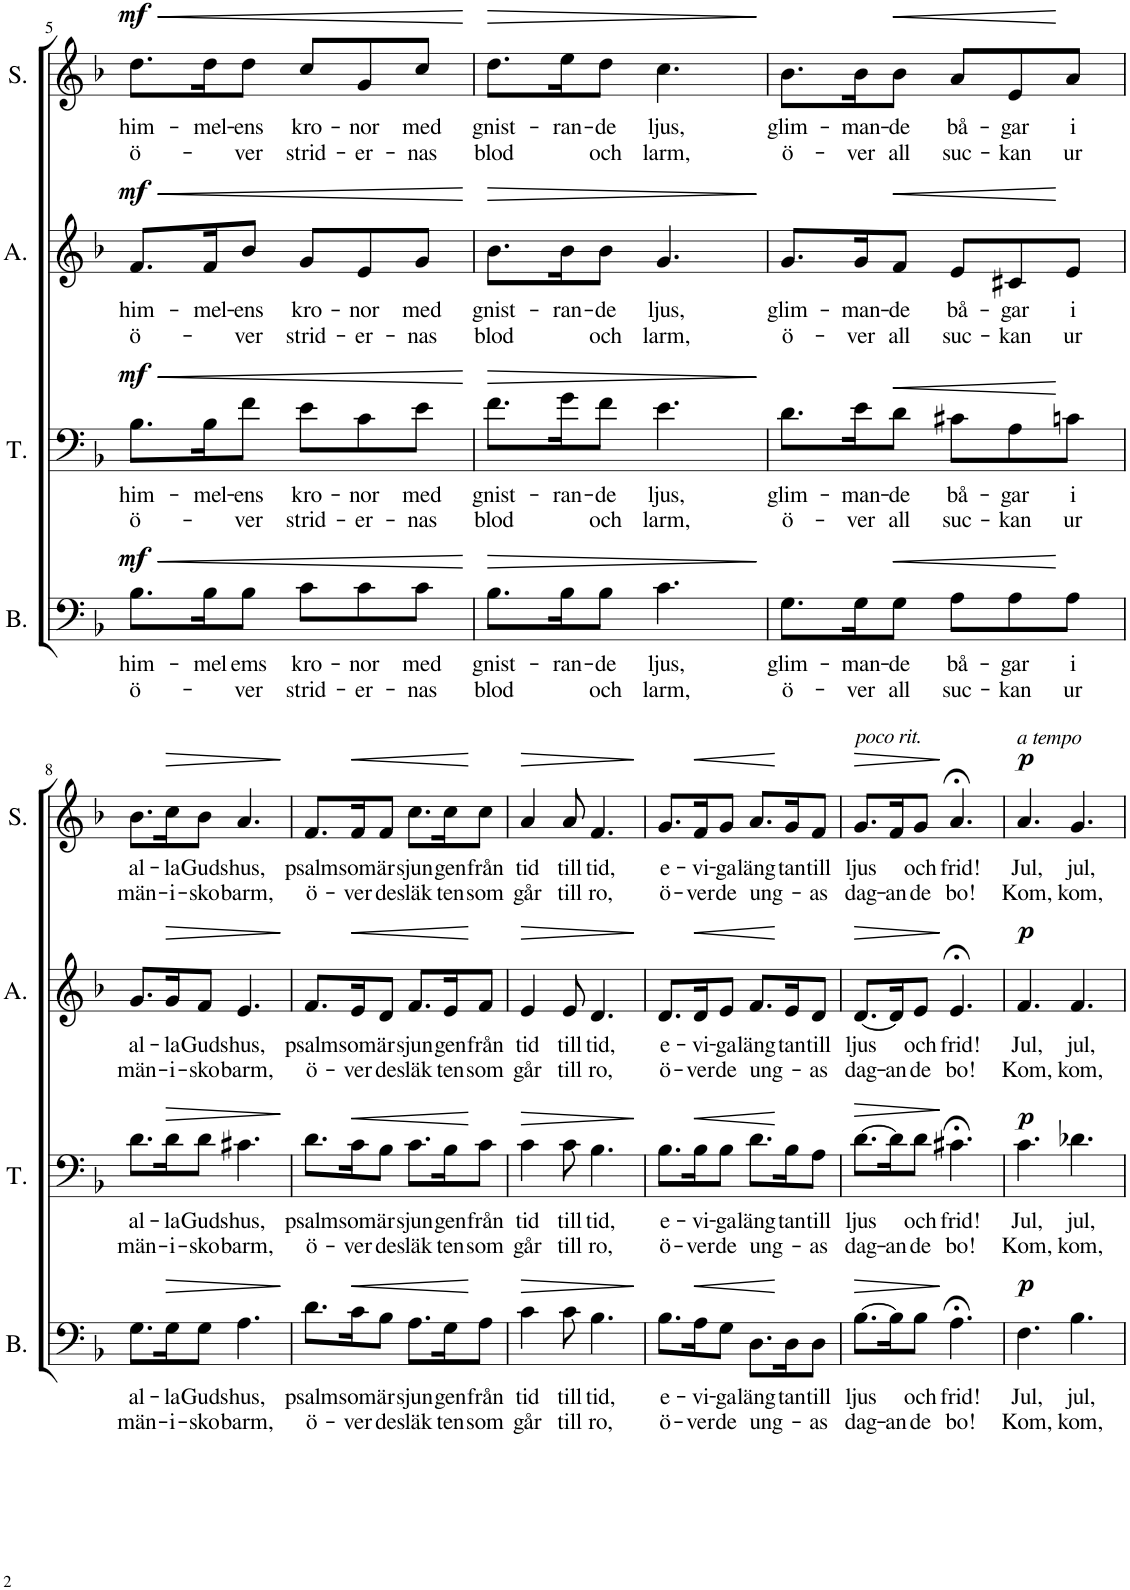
**kern	**text	**text	**dynam	**kern	**text	**text	**dynam	**kern	**text	**text	**dynam	**kern	**text	**text	**dynam
*part4	*part4	*part4	*part4	*part3	*part3	*part3	*part3	*part2	*part2	*part2	*part2	*part1	*part1	*part1	*part1
*staff4	*staff4	*staff4	*staff4	*staff3	*staff3	*staff3	*staff3	*staff2	*staff2	*staff2	*staff2	*staff1	*staff1	*staff1	*staff1
*I"Bass	*	*	*	*I"Tenor	*	*	*	*I"Alto	*	*	*	*I"Soprano	*	*	*
*I'B.	*	*	*	*I'T.	*	*	*	*I'A.	*	*	*	*I'S.	*	*	*
!!LO:PB:g=z
*clefF4	*	*	*	*clefF4	*	*	*	*clefG2	*	*	*	*clefG2	*	*	*
*k[b-]	*	*	*	*k[b-]	*	*	*	*k[b-]	*	*	*	*k[b-]	*	*	*
*M6/8	*	*	*	*M6/8	*	*	*	*M6/8	*	*	*	*M6/8	*	*	*
=5	=5	=5	=5	=5	=5	=5	=5	=5	=5	=5	=5	=5	=5	=5	=5
!	!LO:LY:b	!LO:LY:b	!LO:HP:b	!	!LO:LY:b	!LO:LY:b	!LO:HP:b	!	!LO:LY:b	!LO:LY:b	!LO:HP:b	!	!LO:LY:b	!LO:LY:b	!LO:HP:b
!	!	!	!LO:DY:n=1:a	!	!	!	!LO:DY:n=1:a	!	!	!	!LO:DY:n=1:a	!	!	!	!LO:DY:n=1:a
8.B-\L	him-	ö-	< mf	8.B-\L	him-	ö-	< mf	8.f/L	him-	ö-	< mf	8.dd\L	him-	ö-	< mf
!	!LO:LY:b	!	!	!	!LO:LY:b	!	!	!	!LO:LY:b	!	!	!	!LO:LY:b	!	!
16B-\K	-mel-	.	.	16B-\K	-mel-	.	.	16f/K	-mel-	.	.	16dd\K	-mel-	.	.
!	!LO:LY:b	!LO:LY:b	!	!	!LO:LY:b	!LO:LY:b	!	!	!LO:LY:b	!LO:LY:b	!	!	!LO:LY:b	!LO:LY:b	!
8B-\J	-ems	-ver	.	8f\J	-ens	-ver	.	8b-/J	-ens	-ver	.	8dd\J	-ens	-ver	.
!	!LO:LY:b	!LO:LY:b	!	!	!LO:LY:b	!LO:LY:b	!	!	!LO:LY:b	!LO:LY:b	!	!	!LO:LY:b	!LO:LY:b	!
8c\L	kro-	strid-	.	8e\L	kro-	strid-	.	8g/L	kro-	strid-	.	8cc/L	kro-	strid-	.
!	!LO:LY:b	!LO:LY:b	!	!	!LO:LY:b	!LO:LY:b	!	!	!LO:LY:b	!LO:LY:b	!	!	!LO:LY:b	!LO:LY:b	!
8c\	-nor	-er-	.	8c\	-nor	-er-	.	8e/	-nor	-er-	.	8g/	-nor	-er-	.
!	!LO:LY:b	!LO:LY:b	!	!	!LO:LY:b	!LO:LY:b	!	!	!LO:LY:b	!LO:LY:b	!	!	!LO:LY:b	!LO:LY:b	!
8c\J	med	-nas	.	8e\J	med	-nas	.	8g/J	med	-nas	.	8cc/J	med	-nas	.
.	.	.	[	.	.	.	[	.	.	.	[	.	.	.	[
=6	=6	=6	=6	=6	=6	=6	=6	=6	=6	=6	=6	=6	=6	=6	=6
!	!LO:LY:b	!LO:LY:b	!LO:HP:b	!	!LO:LY:b	!LO:LY:b	!LO:HP:b	!	!LO:LY:b	!LO:LY:b	!LO:HP:b	!	!LO:LY:b	!LO:LY:b	!LO:HP:b
8.B-\L	gnist-	blod	>	8.f\L	gnist-	blod	>	8.b-\L	gnist-	blod	>	8.dd\L	gnist-	blod	>
!	!LO:LY:b	!	!	!	!LO:LY:b	!	!	!	!LO:LY:b	!	!	!	!LO:LY:b	!	!
16B-\K	-ran-	.	.	16g\K	-ran-	.	.	16b-\K	-ran-	.	.	16ee\K	-ran-	.	.
!	!LO:LY:b	!LO:LY:b	!	!	!LO:LY:b	!LO:LY:b	!	!	!LO:LY:b	!LO:LY:b	!	!	!LO:LY:b	!LO:LY:b	!
8B-\J	-de	och	.	8f\J	-de	och	.	8b-\J	-de	och	.	8dd\J	-de	och	.
!	!LO:LY:b	!LO:LY:b	!	!	!LO:LY:b	!LO:LY:b	!	!	!LO:LY:b	!LO:LY:b	!	!	!LO:LY:b	!LO:LY:b	!
4.c\	ljus,	larm,	.	4.e\	ljus,	larm,	.	4.g/	ljus,	larm,	.	4.cc\	ljus,	larm,	.
.	.	.	]	.	.	.	]	.	.	.	]	.	.	.	]
=7	=7	=7	=7	=7	=7	=7	=7	=7	=7	=7	=7	=7	=7	=7	=7
!	!LO:LY:b	!LO:LY:b	!	!	!LO:LY:b	!LO:LY:b	!	!	!LO:LY:b	!LO:LY:b	!	!	!LO:LY:b	!LO:LY:b	!
8.G\L	glim-	ö-	.	8.d\L	glim-	ö-	.	8.g/L	glim-	ö-	.	8.b-\L	glim-	ö-	.
!	!LO:LY:b	!LO:LY:b	!	!	!LO:LY:b	!LO:LY:b	!	!	!LO:LY:b	!LO:LY:b	!	!	!LO:LY:b	!LO:LY:b	!
16G\K	-man-	-ver	.	16e\K	-man-	-ver	.	16g/K	-man-	-ver	.	16b-\K	-man-	-ver	.
!	!LO:LY:b	!LO:LY:b	!LO:HP:b	!	!LO:LY:b	!LO:LY:b	!LO:HP:b	!	!LO:LY:b	!LO:LY:b	!LO:HP:b	!	!LO:LY:b	!LO:LY:b	!LO:HP:b
8G\J	-de	all	<	8d\J	-de	all	<	8f/J	-de	all	<	8b-\J	-de	all	<
!	!LO:LY:b	!LO:LY:b	!	!	!LO:LY:b	!LO:LY:b	!	!	!LO:LY:b	!LO:LY:b	!	!	!LO:LY:b	!LO:LY:b	!
8A\L	bå-	suc-	.	8c#X\L	bå-	suc-	.	8e/L	bå-	suc-	.	8a/L	bå-	suc-	.
!	!LO:LY:b	!LO:LY:b	!	!	!LO:LY:b	!LO:LY:b	!	!	!LO:LY:b	!LO:LY:b	!	!	!LO:LY:b	!LO:LY:b	!
8A\	-gar	-kan	.	8A\	-gar	-kan	.	8c#X/	-gar	-kan	.	8e/	-gar	-kan	.
!	!LO:LY:b	!LO:LY:b	!	!	!LO:LY:b	!LO:LY:b	!	!	!LO:LY:b	!LO:LY:b	!	!	!LO:LY:b	!LO:LY:b	!
8A\J	i	ur	[	8cn\J	i	ur	[	8e/J	i	ur	[	8a/J	i	ur	[
!!LO:LB:g=z
=8	=8	=8	=8	=8	=8	=8	=8	=8	=8	=8	=8	=8	=8	=8	=8
!	!LO:LY:b	!LO:LY:b	!	!	!LO:LY:b	!LO:LY:b	!	!	!LO:LY:b	!LO:LY:b	!	!	!LO:LY:b	!LO:LY:b	!
8.G\L	al-	män-	.	8.d\L	al-	män-	.	8.g/L	al-	män-	.	8.b-\L	al-	män-	.
!	!LO:LY:b	!LO:LY:b	!LO:HP:b	!	!LO:LY:b	!LO:LY:b	!LO:HP:b	!	!LO:LY:b	!LO:LY:b	!LO:HP:b	!	!LO:LY:b	!LO:LY:b	!LO:HP:b
16G\K	-la	-i-	>	16d\K	-la	-i-	>	16g/K	-la	-i-	>	16cc\K	-la	-i-	>
!	!LO:LY:b	!LO:LY:b	!	!	!LO:LY:b	!LO:LY:b	!	!	!LO:LY:b	!LO:LY:b	!	!	!LO:LY:b	!LO:LY:b	!
8G\J	Guds	-sko-	.	8d\J	Guds	-sko-	.	8f/J	Guds	-sko-	.	8b-\J	Guds	-sko-	.
!	!LO:LY:b	!LO:LY:b	!	!	!LO:LY:b	!LO:LY:b	!	!	!LO:LY:b	!LO:LY:b	!	!	!LO:LY:b	!LO:LY:b	!
4.A\	hus,	-barm,	.	4.c#X\	hus,	-barm,	.	4.e/	hus,	-barm,	.	4.a/	hus,	-barm,	.
.	.	.	]	.	.	.	]	.	.	.	]	.	.	.	]
=9	=9	=9	=9	=9	=9	=9	=9	=9	=9	=9	=9	=9	=9	=9	=9
!	!LO:LY:b	!LO:LY:b	!	!	!LO:LY:b	!LO:LY:b	!	!	!LO:LY:b	!LO:LY:b	!	!	!LO:LY:b	!LO:LY:b	!
8.d\L	psalm	ö-	.	8.d\L	psalm	ö-	.	8.f/L	psalm	ö-	.	8.f/L	psalm	ö-	.
!	!LO:LY:b	!LO:LY:b	!LO:HP:b	!	!LO:LY:b	!LO:LY:b	!LO:HP:b	!	!LO:LY:b	!LO:LY:b	!LO:HP:b	!	!LO:LY:b	!LO:LY:b	!LO:HP:b
16c\K	som	-ver	<	16c\K	som	-ver	<	16e/K	som	-ver	<	16f/K	som	-ver	<
!	!LO:LY:b	!LO:LY:b	!	!	!LO:LY:b	!LO:LY:b	!	!	!LO:LY:b	!LO:LY:b	!	!	!LO:LY:b	!LO:LY:b	!
8B-\J	är	de	.	8B-\J	är	de	.	8d/J	är	de	.	8f/J	är	de	.
!	!LO:LY:b	!LO:LY:b	!	!	!LO:LY:b	!LO:LY:b	!	!	!LO:LY:b	!LO:LY:b	!	!	!LO:LY:b	!LO:LY:b	!
8.A\L	sjun-	släk-	.	8.c\L	sjun-	släk-	.	8.f/L	sjun-	släk-	.	8.cc\L	sjun-	släk-	.
!	!LO:LY:b	!LO:LY:b	!	!	!LO:LY:b	!LO:LY:b	!	!	!LO:LY:b	!LO:LY:b	!	!	!LO:LY:b	!LO:LY:b	!
16G\K	-gen	-ten	.	16B-\K	-gen	-ten	.	16e/K	-gen	-ten	.	16cc\K	-gen	-ten	.
!	!LO:LY:b	!LO:LY:b	!	!	!LO:LY:b	!LO:LY:b	!	!	!LO:LY:b	!LO:LY:b	!	!	!LO:LY:b	!LO:LY:b	!
8A\J	från	som	[	8c\J	från	som	[	8f/J	från	som	[	8cc\J	från	som	[
=10	=10	=10	=10	=10	=10	=10	=10	=10	=10	=10	=10	=10	=10	=10	=10
!	!LO:LY:b	!LO:LY:b	!LO:HP:b	!	!LO:LY:b	!LO:LY:b	!LO:HP:b	!	!LO:LY:b	!LO:LY:b	!LO:HP:b	!	!LO:LY:b	!LO:LY:b	!LO:HP:b
4c\	tid	går	>	4c\	tid	går	>	4e/	tid	går	>	4a/	tid	går	>
!	!LO:LY:b	!LO:LY:b	!	!	!LO:LY:b	!LO:LY:b	!	!	!LO:LY:b	!LO:LY:b	!	!	!LO:LY:b	!LO:LY:b	!
8c\	till	till	.	8c\	till	till	.	8e/	till	till	.	8a/	till	till	.
!	!LO:LY:b	!LO:LY:b	!	!	!LO:LY:b	!LO:LY:b	!	!	!LO:LY:b	!LO:LY:b	!	!	!LO:LY:b	!LO:LY:b	!
4.B-\	tid,	ro,	.	4.B-\	tid,	ro,	.	4.d/	tid,	ro,	.	4.f/	tid,	ro,	.
.	.	.	]	.	.	.	]	.	.	.	]	.	.	.	]
=11	=11	=11	=11	=11	=11	=11	=11	=11	=11	=11	=11	=11	=11	=11	=11
!	!LO:LY:b	!LO:LY:b	!	!	!LO:LY:b	!LO:LY:b	!	!	!LO:LY:b	!LO:LY:b	!	!	!LO:LY:b	!LO:LY:b	!
8.B-\L	e-	ö-	.	8.B-\L	e-	ö-	.	8.d/L	e-	ö-	.	8.g/L	e-	ö-	.
!	!LO:LY:b	!LO:LY:b	!LO:HP:b	!	!LO:LY:b	!LO:LY:b	!LO:HP:b	!	!LO:LY:b	!LO:LY:b	!LO:HP:b	!	!LO:LY:b	!LO:LY:b	!LO:HP:b
16A\K	-vi-	-ver	<	16B-\K	-vi-	-ver	<	16d/K	-vi-	-ver	<	16f/K	-vi-	-ver	<
!	!LO:LY:b	!LO:LY:b	!	!	!LO:LY:b	!LO:LY:b	!	!	!LO:LY:b	!LO:LY:b	!	!	!LO:LY:b	!LO:LY:b	!
8G\J	-ga	de	.	8B-\J	-ga	de	.	8e/J	-ga	de	.	8g/J	-ga	de	.
!	!LO:LY:b	!LO:LY:b	!	!	!LO:LY:b	!LO:LY:b	!	!	!LO:LY:b	!LO:LY:b	!	!	!LO:LY:b	!LO:LY:b	!
8.D\L	läng-	ung-	.	8.d\L	läng-	ung-	.	8.f/L	läng-	ung-	.	8.a/L	läng-	ung-	.
!	!LO:LY:b	!	!	!	!LO:LY:b	!	!	!	!LO:LY:b	!	!	!	!LO:LY:b	!	!
16D\K	-tan	.	[	16B-\K	-tan	.	[	16e/K	-tan	.	[	16g/K	-tan	.	[
!	!LO:LY:b	!LO:LY:b	!	!	!LO:LY:b	!LO:LY:b	!	!	!LO:LY:b	!LO:LY:b	!	!	!LO:LY:b	!LO:LY:b	!
8D\J	till	-as	.	8A\J	till	-as	.	8d/J	till	-as	.	8f/J	till	-as	.
=12	=12	=12	=12	=12	=12	=12	=12	=12	=12	=12	=12	=12	=12	=12	=12
!	!	!	!	!	!	!	!	!	!	!	!	!LO:TX:a:i:t=poco rit.	!	!	!
!	!LO:LY:b	!LO:LY:b	!LO:HP:b	!	!LO:LY:b	!LO:LY:b	!LO:HP:b	!	!LO:LY:b	!LO:LY:b	!LO:HP:b	!	!LO:LY:b	!LO:LY:b	!LO:HP:b
[8.B-\L	ljus	dag-	>	[8.d\L	ljus	dag-	>	[8.d/L	ljus	dag-	>	8.g/L	ljus	dag-	>
!	!	!LO:LY:b	!	!	!	!LO:LY:b	!	!	!	!LO:LY:b	!	!	!	!LO:LY:b	!
16B-\K]	.	-an-	.	16d\K]	.	-an-	.	16d/K]	.	-an-	.	16f/K	.	-an-	.
!	!LO:LY:b	!LO:LY:b	!	!	!LO:LY:b	!LO:LY:b	!	!	!LO:LY:b	!LO:LY:b	!	!	!LO:LY:b	!LO:LY:b	!
8B-\J	och	-de	.	8d\J	och	-de	.	8e/J	och	-de	.	8g/J	och	-de	.
!	!LO:LY:b	!LO:LY:b	!	!	!LO:LY:b	!LO:LY:b	!	!	!LO:LY:b	!LO:LY:b	!	!	!LO:LY:b	!LO:LY:b	!
4.A;<\	frid!	bo!	]	4.c#X;<\	frid!	bo!	]	4.e;</	frid!	bo!	]	4.a;</	frid!	bo!	]
=13	=13	=13	=13	=13	=13	=13	=13	=13	=13	=13	=13	=13	=13	=13	=13
!	!	!	!	!	!	!	!	!	!	!	!	!LO:TX:a:i:t=a tempo	!	!	!
!	!LO:LY:b	!LO:LY:b	!LO:DY:a	!	!LO:LY:b	!LO:LY:b	!LO:DY:a	!	!LO:LY:b	!LO:LY:b	!LO:DY:a	!	!LO:LY:b	!LO:LY:b	!LO:DY:a
4.F\	Jul,	Kom,	p	4.c\	Jul,	Kom,	p	4.f/	Jul,	Kom,	p	4.a/	Jul,	Kom,	p
!	!LO:LY:b	!LO:LY:b	!	!	!LO:LY:b	!LO:LY:b	!	!	!LO:LY:b	!LO:LY:b	!	!	!LO:LY:b	!LO:LY:b	!
4.B-\	jul,	kom,	.	4.d-X\	jul,	kom,	.	4.f/	jul,	kom,	.	4.g/	jul,	kom,	.
=	=	=	=	=	=	=	=	=	=	=	=	=	=	=	=
*-	*-	*-	*-	*-	*-	*-	*-	*-	*-	*-	*-	*-	*-	*-	*-
